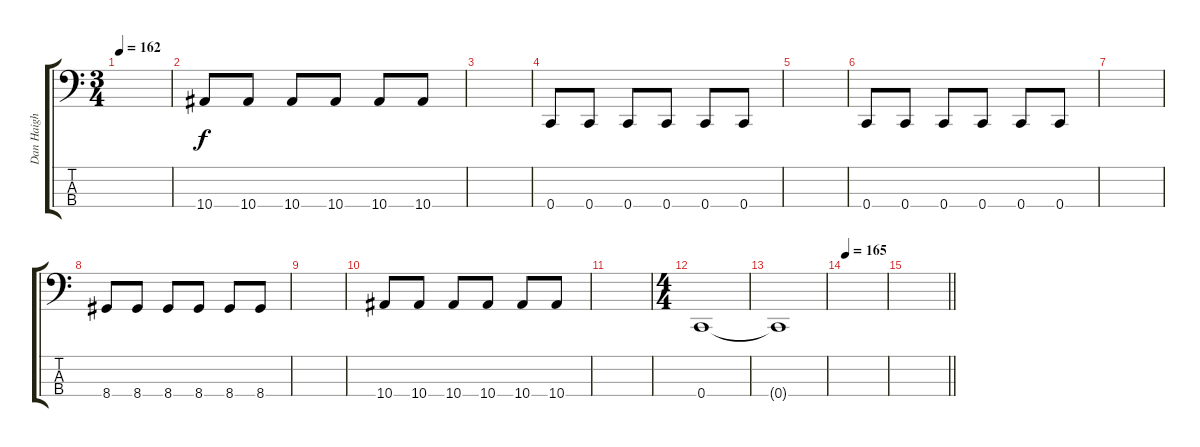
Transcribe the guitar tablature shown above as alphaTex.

\track ("Dan Haigh" "Dan Haigh") {instrument electricbassfinger}
\staff {score tabs}
\tuning (F2 C2 G1 C1) {hide}
\ts (3 4)
\tempo 162
\clef f4
\ks c
|
10.4.8 10.4.8 10.4.8 10.4.8 10.4.8 10.4.8 |
|
0.4.8 0.4.8 0.4.8 0.4.8 0.4.8 0.4.8 |
|
0.4.8 0.4.8 0.4.8 0.4.8 0.4.8 0.4.8 |
|
8.4.8 8.4.8 8.4.8 8.4.8 8.4.8 8.4.8 |
|
10.4.8 10.4.8 10.4.8 10.4.8 10.4.8 10.4.8 |
|
\ts (4 4)
0.4.1 |
0.4{t}.1 |
\tempo 165
|
\barLineRight lightlight
